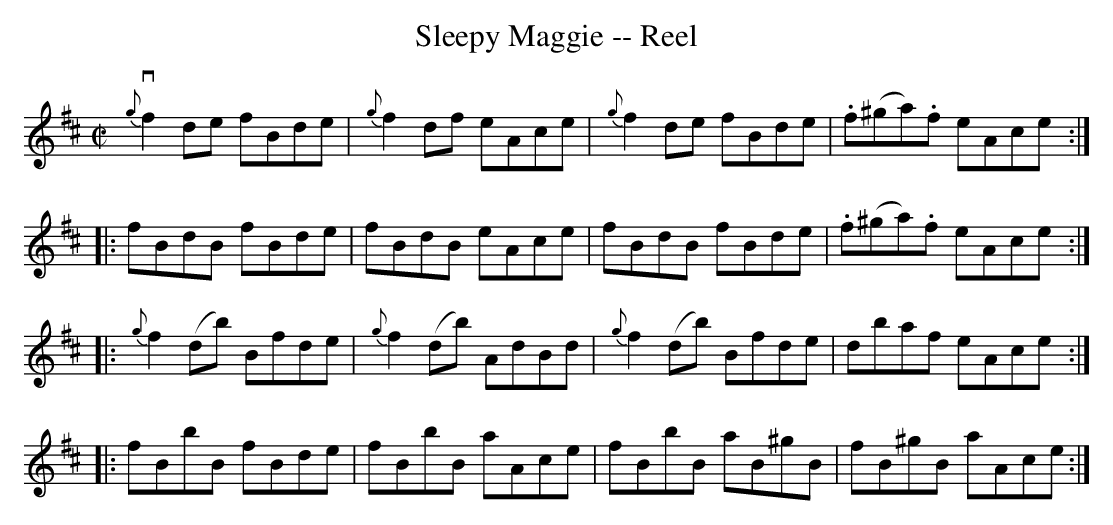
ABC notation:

X:1
T: Sleepy Maggie -- Reel
M:C|
L:1/8
K:Bm
{g}vf2 de fBde | {g}f2 df eAce | {g}f2 de fBde | .f(^ga).f eAce ::
fBdB fBde | fBdB eAce | fBdB fBde | .f(^ga).f eAce ::
{g}f2 (db) Bfde | {g}f2 (db) AdBd | {g}f2 (db) Bfde | dbaf eAce ::
fBbB fBde | fBbB aAce | fBbB aB^gB | fB^gB aAce :|
